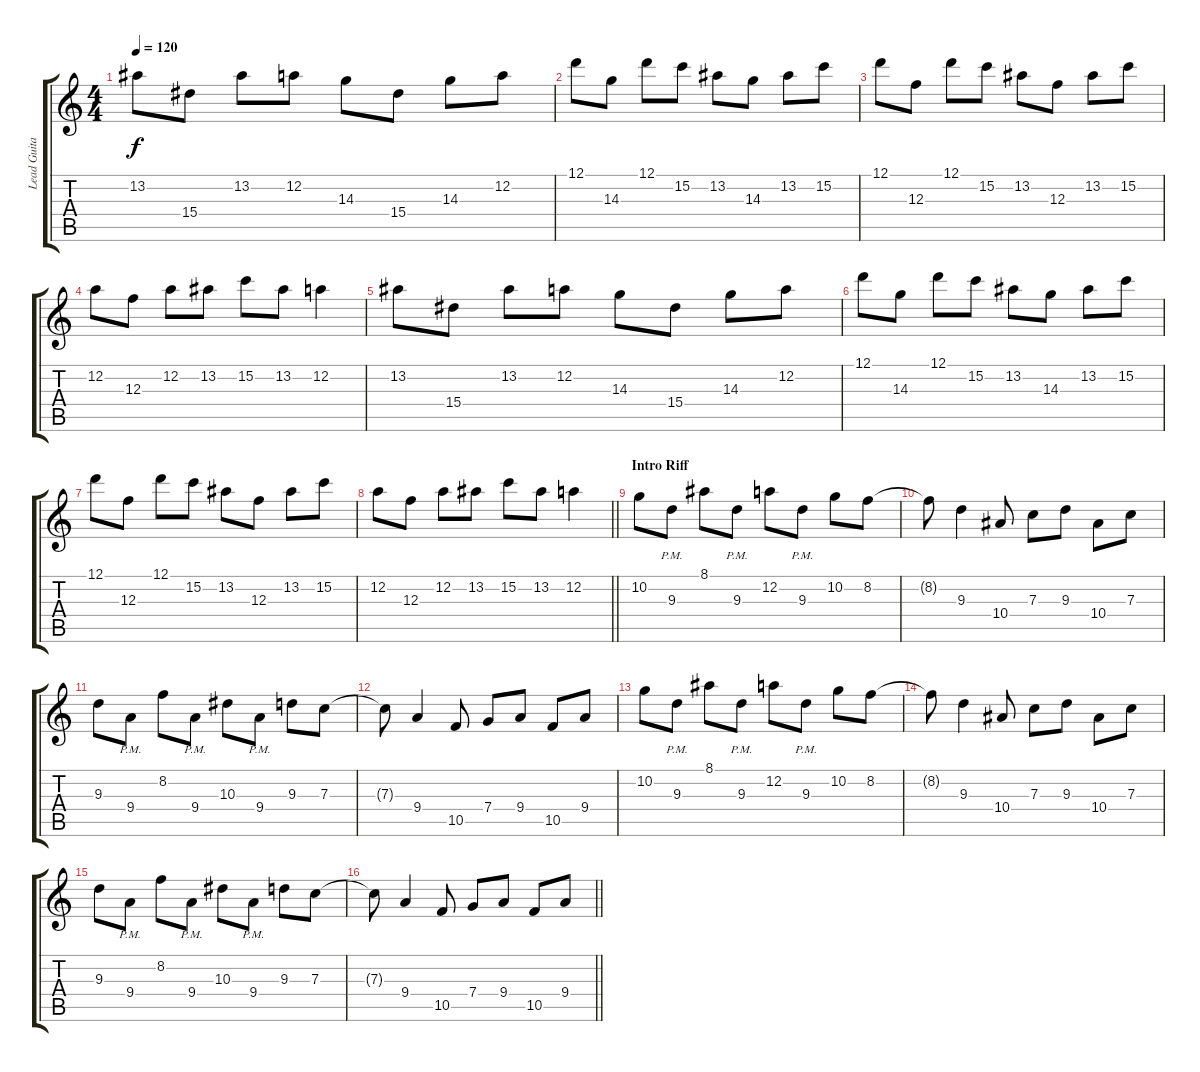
\track ("Lead Guitar" "Lead Guita") {instrument overdrivenguitar}
\staff {score tabs}
\tuning (D4 A3 F3 C3 G2 D2) {hide}
\ts (4 4)
\tempo 120
\clef g2
\ks c
13.2.8{dy f} 15.4.8 13.2.8 12.2.8 14.3.8 15.4.8 14.3.8 12.2.8 |
12.1.8 14.3.8 12.1.8 15.2.8 13.2.8 14.3.8 13.2.8 15.2.8 |
12.1.8 12.3.8 12.1.8 15.2.8 13.2.8 12.3.8 13.2.8 15.2.8 |
12.2.8 12.3.8 12.2.8 13.2.8 15.2.8 13.2.8 12.2.4 |
13.2.8 15.4.8 13.2.8 12.2.8 14.3.8 15.4.8 14.3.8 12.2.8 |
12.1.8 14.3.8 12.1.8 15.2.8 13.2.8 14.3.8 13.2.8 15.2.8 |
12.1.8 12.3.8 12.1.8 15.2.8 13.2.8 12.3.8 13.2.8 15.2.8 |
\barLineRight lightlight
12.2.8 12.3.8 12.2.8 13.2.8 15.2.8 13.2.8 12.2.4 |
\section ("" "Intro Riff")
10.2.8{volume 12} 9.3{pm}.8 8.1.8 9.3{pm}.8 12.2.8 9.3{pm}.8 10.2.8 8.2.8 |
8.2{t}.8 9.3.4 10.4.8 7.3.8 9.3.8 10.4.8 7.3.8 |
9.3.8 9.4{pm}.8 8.2.8 9.4{pm}.8 10.3.8 9.4{pm}.8 9.3.8 7.3.8 |
7.3{t}.8 9.4.4 10.5.8 7.4.8 9.4.8 10.5.8 9.4.8 |
10.2.8 9.3{pm}.8 8.1.8 9.3{pm}.8 12.2.8 9.3{pm}.8 10.2.8 8.2.8 |
8.2{t}.8 9.3.4 10.4.8 7.3.8 9.3.8 10.4.8 7.3.8 |
9.3.8 9.4{pm}.8 8.2.8 9.4{pm}.8 10.3.8 9.4{pm}.8 9.3.8 7.3.8 |
\barLineRight lightlight
7.3{t}.8 9.4.4 10.5.8 7.4.8 9.4.8 10.5.8 9.4.8
